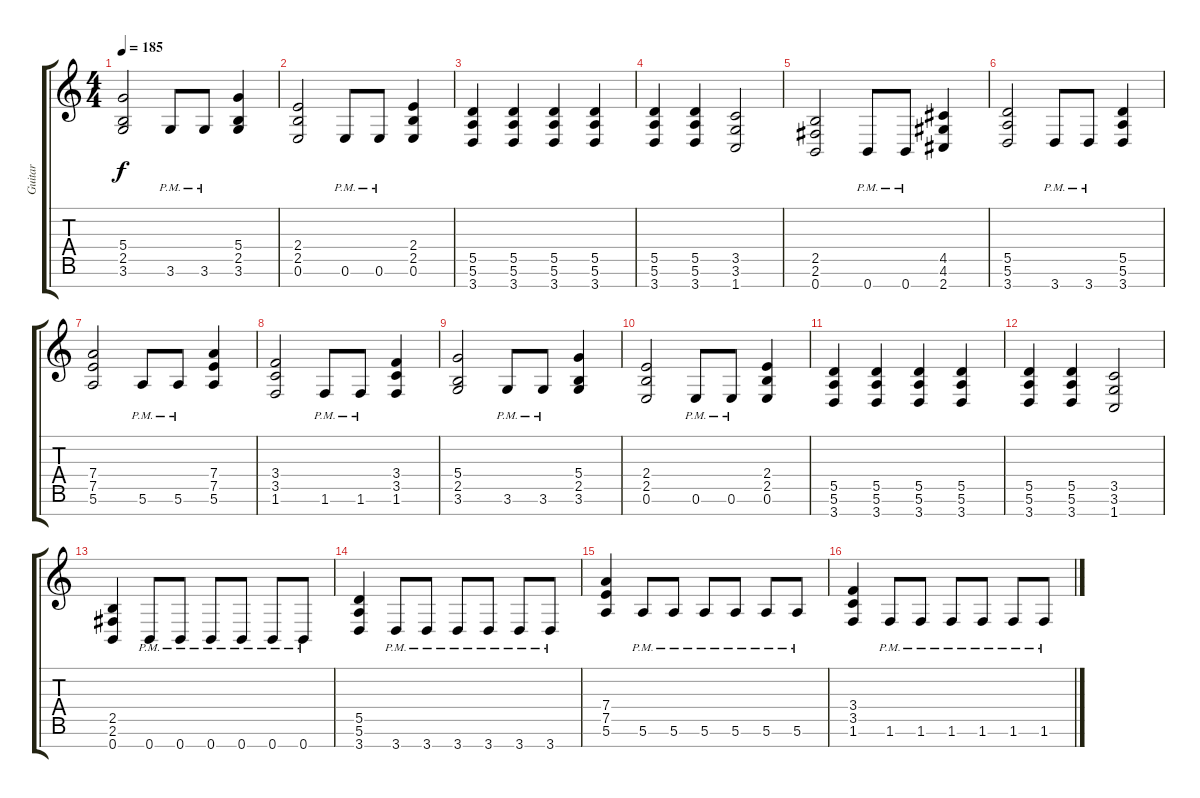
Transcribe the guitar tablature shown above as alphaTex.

\track ("Guitar" "Guitar") {instrument distortionguitar}
\staff {score tabs}
\tuning (E4 B3 G3 D3 A2 E2 B1) {hide}
\ts (4 4)
\tempo 185
\clef g2
\ks c
(5.4 2.5 3.6).2{dy f} 3.6{pm}.8 3.6{pm}.8 (5.4 2.5 3.6).4 |
(2.4 2.5 0.6).2 0.6{pm}.8 0.6{pm}.8 (2.4 2.5 0.6).4 |
(5.5 5.6 3.7).4 (5.5 5.6 3.7).4 (5.5 5.6 3.7).4 (5.5 5.6 3.7).4 |
(5.5 5.6 3.7).4 (5.5 5.6 3.7).4 (3.5 3.6 1.7).2 |
(2.5 2.6 0.7).2 0.7{pm}.8 0.7{pm}.8 (4.5 4.6 2.7).4 |
(5.5 5.6 3.7).2 3.7{pm}.8 3.7{pm}.8 (5.5 5.6 3.7).4 |
(7.4 7.5 5.6).2 5.6{pm}.8 5.6{pm}.8 (7.4 7.5 5.6).4 |
(3.4 3.5 1.6).2 1.6{pm}.8 1.6{pm}.8 (3.4 3.5 1.6).4 |
(5.4 2.5 3.6).2 3.6{pm}.8 3.6{pm}.8 (5.4 2.5 3.6).4 |
(2.4 2.5 0.6).2 0.6{pm}.8 0.6{pm}.8 (2.4 2.5 0.6).4 |
(5.5 5.6 3.7).4 (5.5 5.6 3.7).4 (5.5 5.6 3.7).4 (5.5 5.6 3.7).4 |
(5.5 5.6 3.7).4 (5.5 5.6 3.7).4 (3.5 3.6 1.7).2 |
(2.5 2.6 0.7).4 0.7{pm}.8 0.7{pm}.8 0.7{pm}.8 0.7{pm}.8 0.7{pm}.8 0.7{pm}.8 |
(5.5 5.6 3.7).4 3.7{pm}.8 3.7{pm}.8 3.7{pm}.8 3.7{pm}.8 3.7{pm}.8 3.7{pm}.8 |
(7.4 7.5 5.6).4 5.6{pm}.8 5.6{pm}.8 5.6{pm}.8 5.6{pm}.8 5.6{pm}.8 5.6{pm}.8 |
(3.4 3.5 1.6).4 1.6{pm}.8 1.6{pm}.8 1.6{pm}.8 1.6{pm}.8 1.6{pm}.8 1.6{pm}.8
